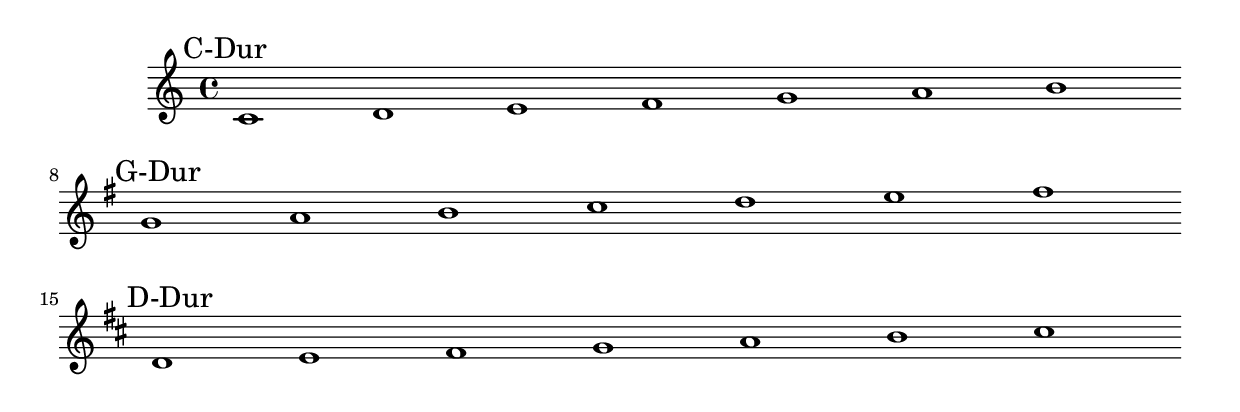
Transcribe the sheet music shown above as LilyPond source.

Tonleiter = \relative c' { c1 d e f g a b }

\score
{
\new Staff {
\override Staff.BarLine.stencil = ##f
\set Staff.explicitKeySignatureVisibility = #end-of-line-invisible
\override Staff.KeyCancellation.break-visibility = #center-visible
\mark "C-Dur"
\Tonleiter \break
\key g \major
\mark "G-Dur"
\transpose c g \Tonleiter
\break
\mark "D-Dur"
\key d \major
\transpose c d \Tonleiter
}
}
